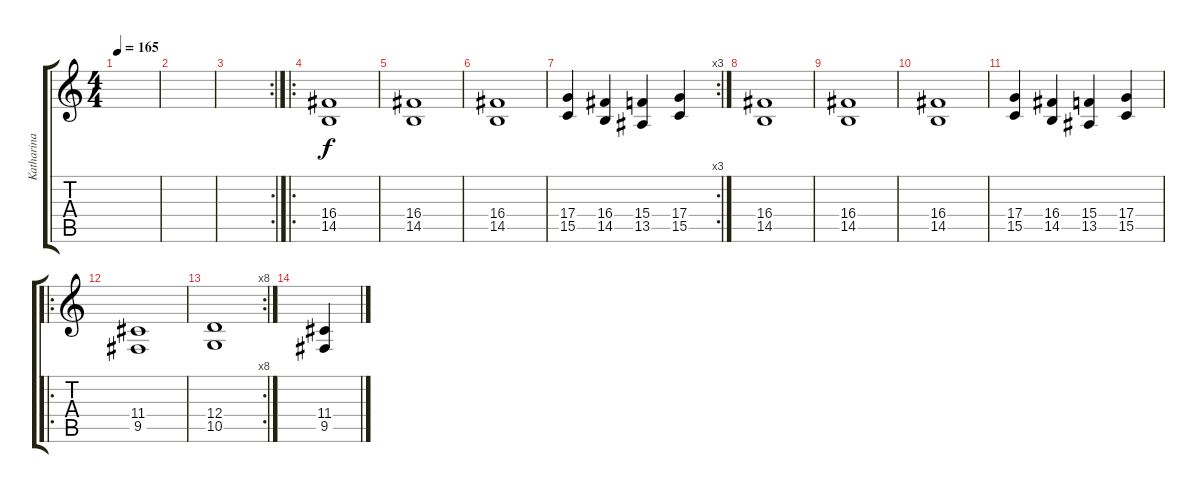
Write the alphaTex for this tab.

\track ("Katharina" "Katharina") {instrument pad4choir}
\staff {score tabs}
\tuning (E4 B3 G3 D3 A2 E2) {hide}
\ts (4 4)
\tempo 165
\clef g2
\ks c
|
|
\rc 2
|
\ro
(16.4 14.5).1 |
(16.4 14.5).1 |
(16.4 14.5).1 |
\rc 3
(17.4 15.5).4 (16.4 14.5).4 (15.4 13.5).4 (17.4 15.5).4 |
(16.4 14.5).1 |
(16.4 14.5).1 |
(16.4 14.5).1 |
(17.4 15.5).4 (16.4 14.5).4 (15.4 13.5).4 (17.4 15.5).4 |
\ro
(11.4 9.5).1 |
\rc 8
(12.4 10.5).1 |
(11.4 9.5).4
